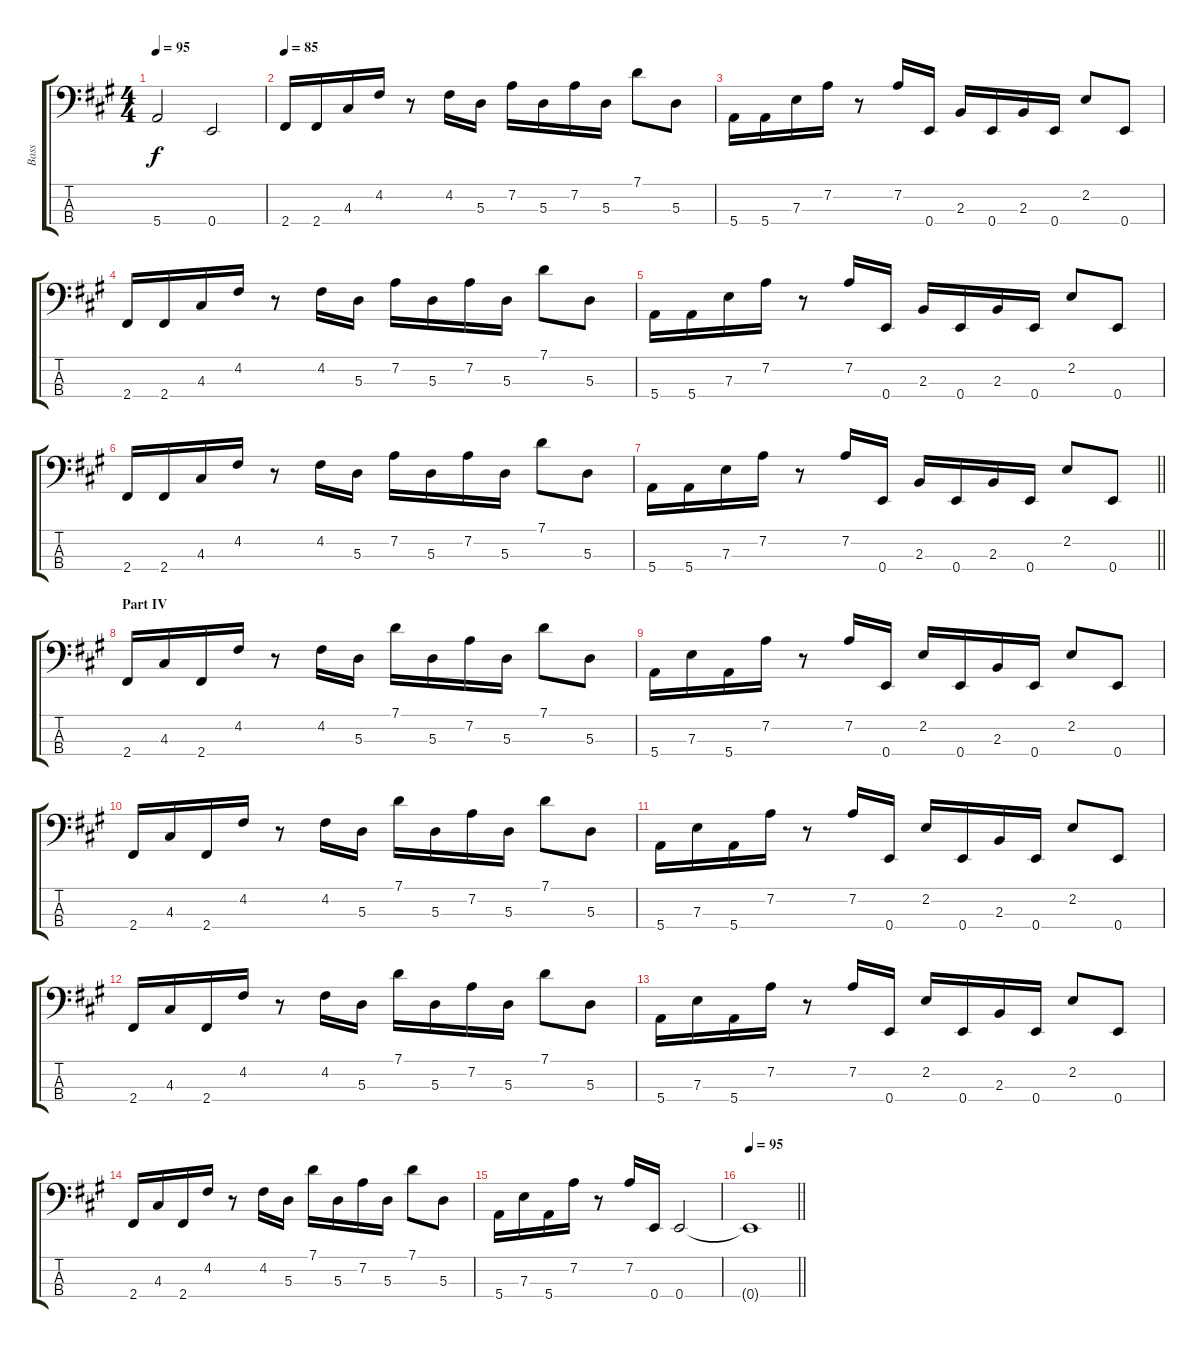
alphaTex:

\track ("Bass" "Bass") {instrument electricbassfinger}
\staff {score tabs}
\tuning (G2 D2 A1 E1) {hide}
\ts (4 4)
\tempo 95
\clef f4
\ks a
5.4.2{dy f} 0.4.2 |
\tempo 85
2.4.16 2.4.16 4.3.16 4.2.16 r.8 4.2.16 5.3.16 7.2.16 5.3.16 7.2.16 5.3.16 7.1.8 5.3.8 |
5.4.16 5.4.16 7.3.16 7.2.16 r.8 7.2.16 0.4.16 2.3.16 0.4.16 2.3.16 0.4.16 2.2.8 0.4.8 |
2.4.16 2.4.16 4.3.16 4.2.16 r.8 4.2.16 5.3.16 7.2.16 5.3.16 7.2.16 5.3.16 7.1.8 5.3.8 |
5.4.16 5.4.16 7.3.16 7.2.16 r.8 7.2.16 0.4.16 2.3.16 0.4.16 2.3.16 0.4.16 2.2.8 0.4.8 |
2.4.16 2.4.16 4.3.16 4.2.16 r.8 4.2.16 5.3.16 7.2.16 5.3.16 7.2.16 5.3.16 7.1.8 5.3.8 |
\barLineRight lightlight
5.4.16 5.4.16 7.3.16 7.2.16 r.8 7.2.16 0.4.16 2.3.16 0.4.16 2.3.16 0.4.16 2.2.8 0.4.8 |
\section ("" "Part IV")
2.4.16 4.3.16 2.4.16 4.2.16 r.8 4.2.16 5.3.16 7.1.16 5.3.16 7.2.16 5.3.16 7.1.8 5.3.8 |
5.4.16 7.3.16 5.4.16 7.2.16 r.8 7.2.16 0.4.16 2.2.16 0.4.16 2.3.16 0.4.16 2.2.8 0.4.8 |
2.4.16 4.3.16 2.4.16 4.2.16 r.8 4.2.16 5.3.16 7.1.16 5.3.16 7.2.16 5.3.16 7.1.8 5.3.8 |
5.4.16 7.3.16 5.4.16 7.2.16 r.8 7.2.16 0.4.16 2.2.16 0.4.16 2.3.16 0.4.16 2.2.8 0.4.8 |
2.4.16 4.3.16 2.4.16 4.2.16 r.8 4.2.16 5.3.16 7.1.16 5.3.16 7.2.16 5.3.16 7.1.8 5.3.8 |
5.4.16 7.3.16 5.4.16 7.2.16 r.8 7.2.16 0.4.16 2.2.16 0.4.16 2.3.16 0.4.16 2.2.8 0.4.8 |
2.4.16 4.3.16 2.4.16 4.2.16 r.8 4.2.16 5.3.16 7.1.16 5.3.16 7.2.16 5.3.16 7.1.8 5.3.8 |
5.4.16 7.3.16 5.4.16 7.2.16 r.8 7.2.16 0.4.16 0.4.2 |
\tempo 95
\barLineRight lightlight
0.4{t}.1
